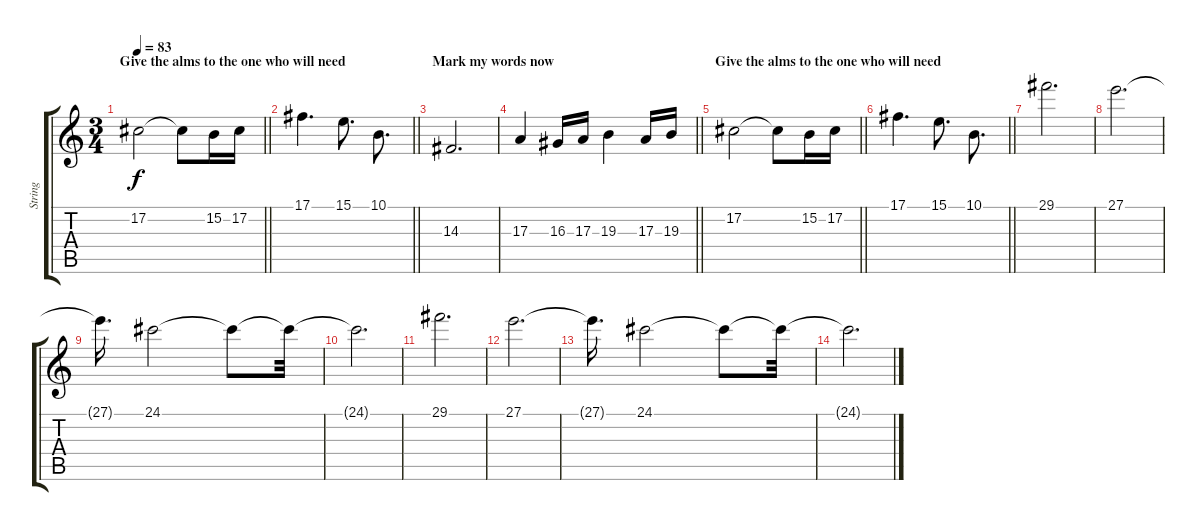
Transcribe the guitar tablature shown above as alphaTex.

\track ("String" "String") {instrument stringensemble1}
\staff {score tabs}
\tuning (Db4 Ab3 E3 B2 Gb2 Db2) {hide}
\ts (3 4)
\section ("" "Give the alms to the one who will need")
\tempo 83
\clef g2
\barLineRight lightlight
\ks c
17.2.2{dy f} 17.2{t}.8 15.2.16 17.2.16 |
\barLineRight lightlight
17.1.4{d} 15.1.8{d} 10.1.8{d} |
\section ("" "Mark my words now")
14.3.2{d} |
\barLineRight lightlight
17.3.4 16.3.16 17.3.16 19.3.4 17.3.16 19.3.16 |
\section ("" "Give the alms to the one who will need")
\barLineRight lightlight
17.2.2 17.2{t}.8 15.2.16 17.2.16 |
\barLineRight lightlight
17.1.4{d} 15.1.8{d} 10.1.8{d} |
29.1.2{d volume 6} |
27.1.2{d} |
27.1{t}.16{d} 24.1.2 24.1{t}.8 24.1{t}.32 |
24.1{t}.2{d} |
29.1.2{d volume 0 instrument stringensemble1} |
27.1.2{d} |
27.1{t}.16{d} 24.1.2 24.1{t}.8 24.1{t}.32 |
24.1{t}.2{d}
